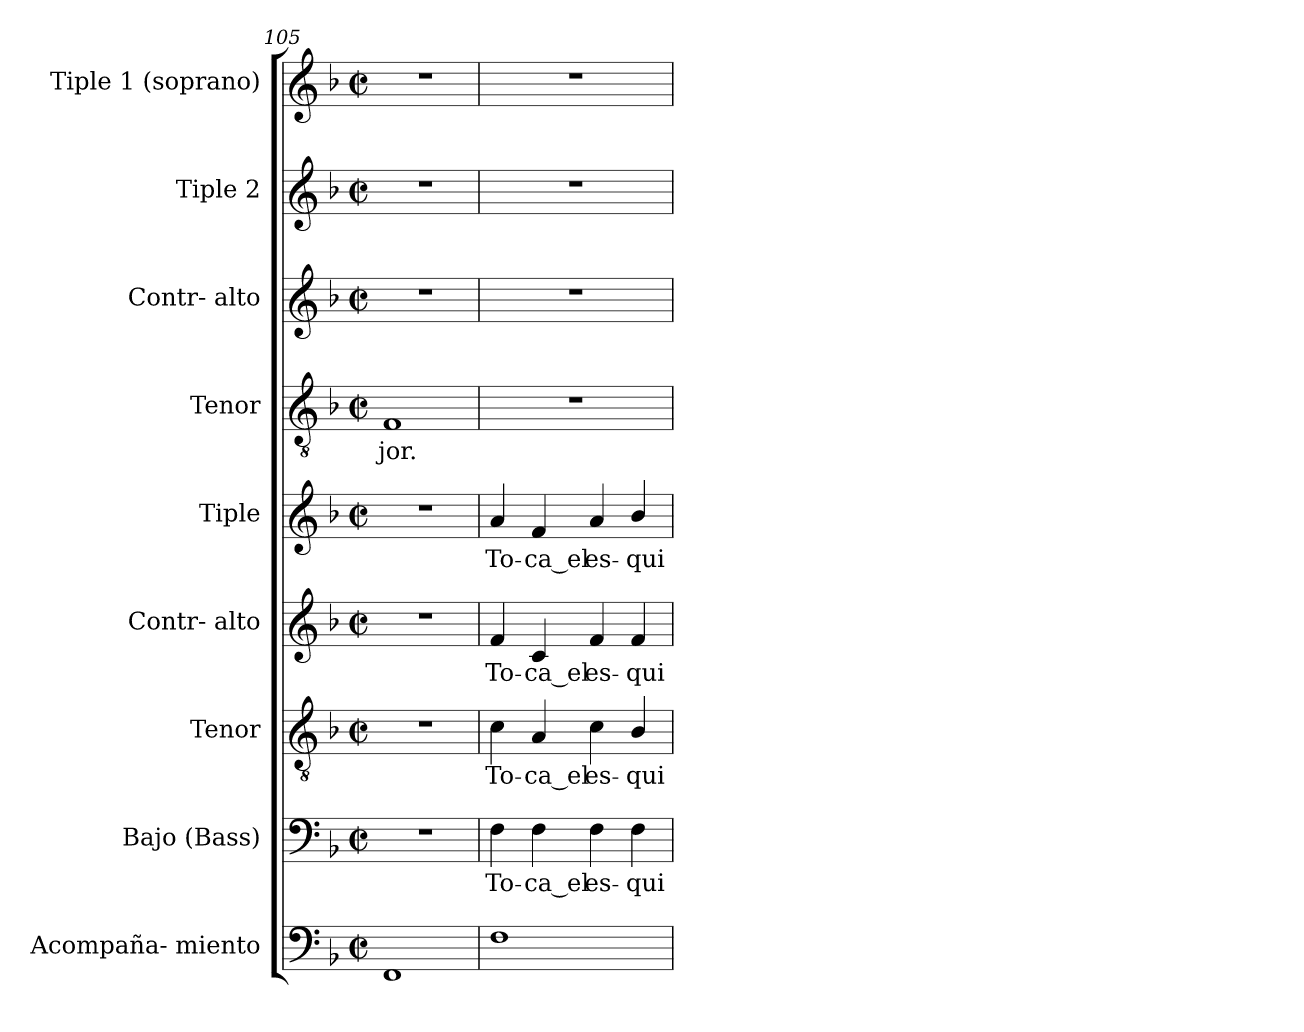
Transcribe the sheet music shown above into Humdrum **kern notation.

**kern	**kern	**text	**kern	**text	**kern	**text	**kern	**text	**kern	**text	**kern	**kern	**kern
*part9	*part8	*part8	*part7	*part7	*part6	*part6	*part5	*part5	*part4	*part4	*part3	*part2	*part1
*staff9	*staff8	*staff8	*staff7	*staff7	*staff6	*staff6	*staff5	*staff5	*staff4	*staff4	*staff3	*staff2	*staff1
*I"Acompaña- miento	*I"Bajo (Bass)	*	*I"Tenor	*	*I"Contr- alto	*	*I"Tiple	*	*I"Tenor	*	*I"Contr- alto	*I"Tiple 2	*I"Tiple 1 (soprano)
*	*I'B.	*	*I'T.	*	*I'A.	*	*	*	*I'T.	*	*I'A.	*	*I'S.
*clefF4	*clefF4	*	*clefGv2	*	*clefG2	*	*clefG2	*	*clefGv2	*	*clefG2	*clefG2	*clefG2
*	*	*	*ITrd7c12	*	*	*	*	*	*ITrd7c12	*	*	*	*
*k[b-]	*k[b-]	*	*k[b-]	*	*k[b-]	*	*k[b-]	*	*k[b-]	*	*k[b-]	*k[b-]	*k[b-]
*F:	*F:	*	*F:	*	*F:	*	*F:	*	*F:	*	*F:	*F:	*F:
*M2/2	*M2/2	*	*M2/2	*	*M2/2	*	*M2/2	*	*M2/2	*	*M2/2	*M2/2	*M2/2
*met(c|)	*met(c|)	*	*met(c|)	*	*met(c|)	*	*met(c|)	*	*met(c|)	*	*met(c|)	*met(c|)	*met(c|)
=105	=105	=105	=105	=105	=105	=105	=105	=105	=105	=105	=105	=105	=105
!	!	!	!	!	!	!	!	!	!	!LO:LY:b:color=#000000	!	!	!
1FFi	1r	.	1r	.	1r	.	1r	.	1FFi	-jor.	1r	1r	1r
!!LO:LB:g=z
=106	=106	=106	=106	=106	=106	=106	=106	=106	=106	=106	=106	=106	=106
!	!	!LO:LY:b:color=#000000	!	!	!	!	!	!	!	!	!	!	!
!	!	!	!	!LO:LY:b:color=#000000	!	!	!	!	!	!	!	!	!
!	!	!	!	!	!	!LO:LY:b:color=#000000	!	!	!	!	!	!	!
!	!	!	!	!	!	!	!	!LO:LY:b:color=#000000	!	!	!	!	!
1Fi	4Fi\	To-	4Ci\	To-	4fi/	To-	4ai/	To-	1r	.	1r	1r	1r
!	!	!LO:LY:b:color=#000000	!	!	!	!	!	!	!	!	!	!	!
!	!	!	!	!LO:LY:b:color=#000000	!	!	!	!	!	!	!	!	!
!	!	!	!	!	!	!LO:LY:b:color=#000000	!	!	!	!	!	!	!
!	!	!	!	!	!	!	!	!LO:LY:b:color=#000000	!	!	!	!	!
.	4Fi\	-ca_el	4AAi/	-ca_el	4ci/	-ca_el	4fi/	-ca_el	.	.	.	.	.
!	!	!LO:LY:b:color=#000000	!	!	!	!	!	!	!	!	!	!	!
!	!	!	!	!LO:LY:b:color=#000000	!	!	!	!	!	!	!	!	!
!	!	!	!	!	!	!LO:LY:b:color=#000000	!	!	!	!	!	!	!
!	!	!	!	!	!	!	!	!LO:LY:b:color=#000000	!	!	!	!	!
.	4Fi\	es-	4Ci\	es-	4fi/	es-	4ai/	es-	.	.	.	.	.
!	!	!LO:LY:b:color=#000000	!	!	!	!	!	!	!	!	!	!	!
!	!	!	!	!LO:LY:b:color=#000000	!	!	!	!	!	!	!	!	!
!	!	!	!	!	!	!LO:LY:b:color=#000000	!	!	!	!	!	!	!
!	!	!	!	!	!	!	!	!LO:LY:b:color=#000000	!	!	!	!	!
.	4Fi\	-qui-	4BB-i/	-qui-	4fi/	-qui-	4b-i/	-qui-	.	.	.	.	.
=	=	=	=	=	=	=	=	=	=	=	=	=	=
*-	*-	*-	*-	*-	*-	*-	*-	*-	*-	*-	*-	*-	*-
